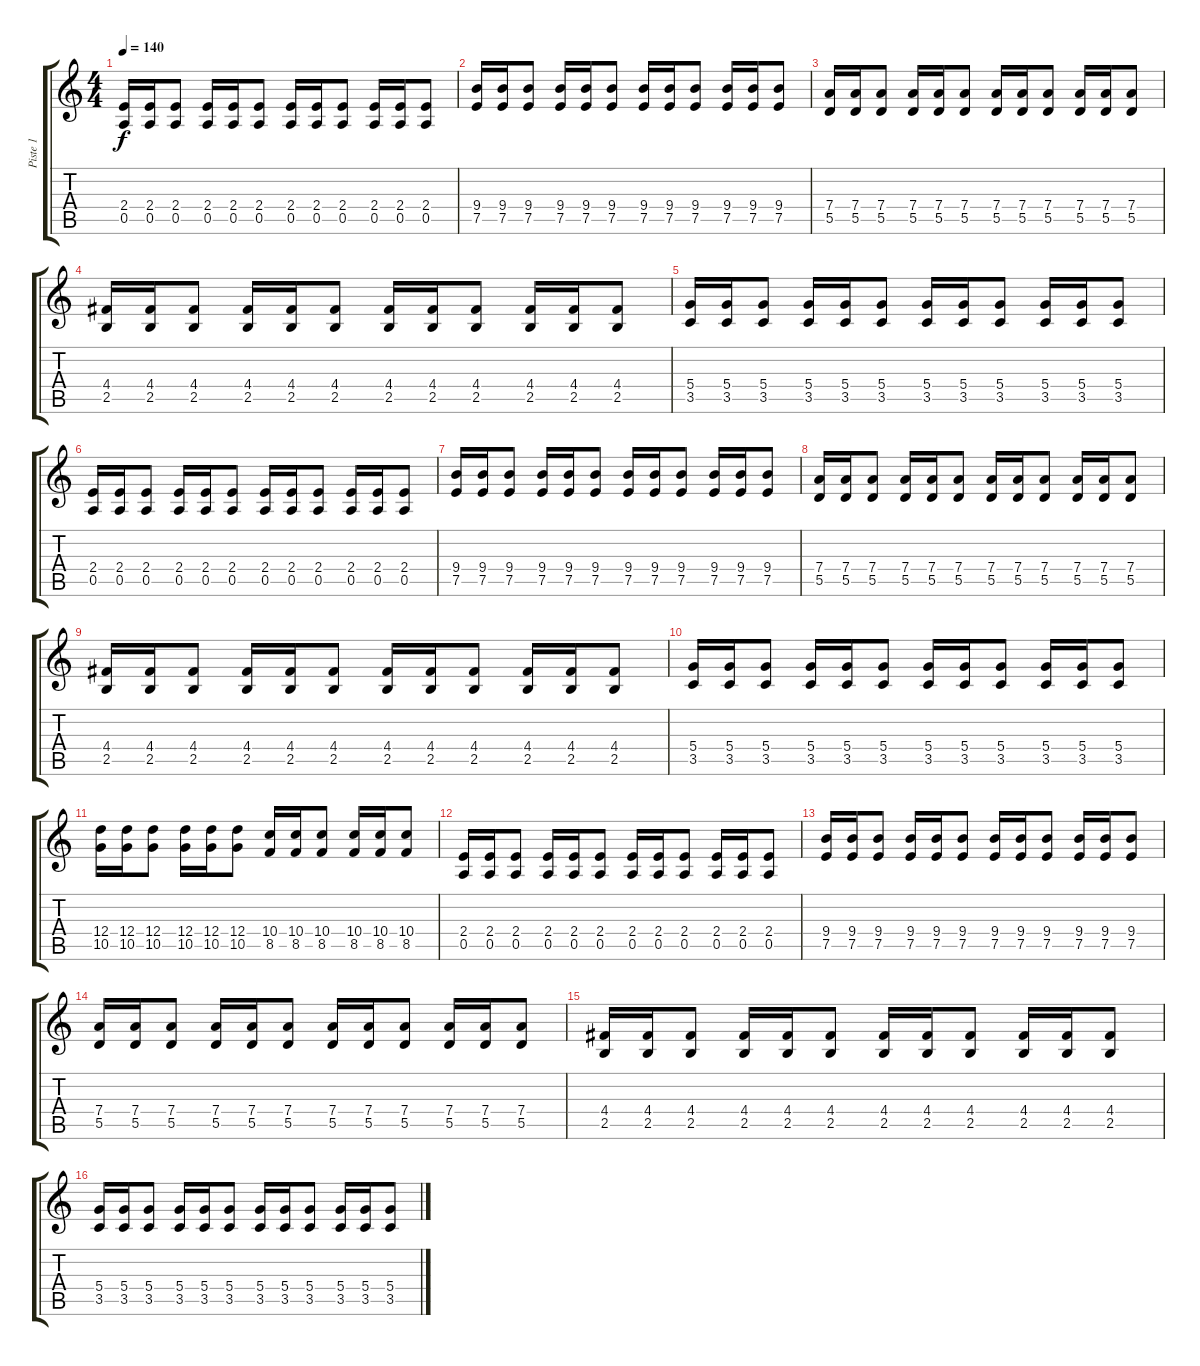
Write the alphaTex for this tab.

\track ("Piste 1" "Piste 1") {instrument distortionguitar}
\staff {score tabs}
\tuning (E4 B3 G3 D3 A2 E2) {hide}
\ts (4 4)
\tempo 140
\clef g2
\ks c
(2.4 0.5).16{dy f instrument distortionguitar} (2.4 0.5).16 (2.4 0.5).8 (2.4 0.5).16 (2.4 0.5).16 (2.4 0.5).8 (2.4 0.5).16 (2.4 0.5).16 (2.4 0.5).8 (2.4 0.5).16 (2.4 0.5).16 (2.4 0.5).8 |
(9.4 7.5).16 (9.4 7.5).16 (9.4 7.5).8 (9.4 7.5).16 (9.4 7.5).16 (9.4 7.5).8 (9.4 7.5).16 (9.4 7.5).16 (9.4 7.5).8 (9.4 7.5).16 (9.4 7.5).16 (9.4 7.5).8 |
(7.4 5.5).16 (7.4 5.5).16 (7.4 5.5).8 (7.4 5.5).16 (7.4 5.5).16 (7.4 5.5).8 (7.4 5.5).16 (7.4 5.5).16 (7.4 5.5).8 (7.4 5.5).16 (7.4 5.5).16 (7.4 5.5).8 |
(4.4 2.5).16 (4.4 2.5).16 (4.4 2.5).8 (4.4 2.5).16 (4.4 2.5).16 (4.4 2.5).8 (4.4 2.5).16 (4.4 2.5).16 (4.4 2.5).8 (4.4 2.5).16 (4.4 2.5).16 (4.4 2.5).8 |
(5.4 3.5).16 (5.4 3.5).16 (5.4 3.5).8 (5.4 3.5).16 (5.4 3.5).16 (5.4 3.5).8 (5.4 3.5).16 (5.4 3.5).16 (5.4 3.5).8 (5.4 3.5).16 (5.4 3.5).16 (5.4 3.5).8 |
(2.4 0.5).16 (2.4 0.5).16 (2.4 0.5).8 (2.4 0.5).16 (2.4 0.5).16 (2.4 0.5).8 (2.4 0.5).16 (2.4 0.5).16 (2.4 0.5).8 (2.4 0.5).16 (2.4 0.5).16 (2.4 0.5).8 |
(9.4 7.5).16 (9.4 7.5).16 (9.4 7.5).8 (9.4 7.5).16 (9.4 7.5).16 (9.4 7.5).8 (9.4 7.5).16 (9.4 7.5).16 (9.4 7.5).8 (9.4 7.5).16 (9.4 7.5).16 (9.4 7.5).8 |
(7.4 5.5).16 (7.4 5.5).16 (7.4 5.5).8 (7.4 5.5).16 (7.4 5.5).16 (7.4 5.5).8 (7.4 5.5).16 (7.4 5.5).16 (7.4 5.5).8 (7.4 5.5).16 (7.4 5.5).16 (7.4 5.5).8 |
(4.4 2.5).16 (4.4 2.5).16 (4.4 2.5).8 (4.4 2.5).16 (4.4 2.5).16 (4.4 2.5).8 (4.4 2.5).16 (4.4 2.5).16 (4.4 2.5).8 (4.4 2.5).16 (4.4 2.5).16 (4.4 2.5).8 |
(5.4 3.5).16 (5.4 3.5).16 (5.4 3.5).8 (5.4 3.5).16 (5.4 3.5).16 (5.4 3.5).8 (5.4 3.5).16 (5.4 3.5).16 (5.4 3.5).8 (5.4 3.5).16 (5.4 3.5).16 (5.4 3.5).8 |
(12.4 10.5).16 (12.4 10.5).16 (12.4 10.5).8 (12.4 10.5).16 (12.4 10.5).16 (12.4 10.5).8 (10.4 8.5).16 (10.4 8.5).16 (10.4 8.5).8 (10.4 8.5).16 (10.4 8.5).16 (10.4 8.5).8 |
(2.4 0.5).16 (2.4 0.5).16 (2.4 0.5).8 (2.4 0.5).16 (2.4 0.5).16 (2.4 0.5).8 (2.4 0.5).16 (2.4 0.5).16 (2.4 0.5).8 (2.4 0.5).16 (2.4 0.5).16 (2.4 0.5).8 |
(9.4 7.5).16 (9.4 7.5).16 (9.4 7.5).8 (9.4 7.5).16 (9.4 7.5).16 (9.4 7.5).8 (9.4 7.5).16 (9.4 7.5).16 (9.4 7.5).8 (9.4 7.5).16 (9.4 7.5).16 (9.4 7.5).8 |
(7.4 5.5).16 (7.4 5.5).16 (7.4 5.5).8 (7.4 5.5).16 (7.4 5.5).16 (7.4 5.5).8 (7.4 5.5).16 (7.4 5.5).16 (7.4 5.5).8 (7.4 5.5).16 (7.4 5.5).16 (7.4 5.5).8 |
(4.4 2.5).16 (4.4 2.5).16 (4.4 2.5).8 (4.4 2.5).16 (4.4 2.5).16 (4.4 2.5).8 (4.4 2.5).16 (4.4 2.5).16 (4.4 2.5).8 (4.4 2.5).16 (4.4 2.5).16 (4.4 2.5).8 |
(5.4 3.5).16 (5.4 3.5).16 (5.4 3.5).8 (5.4 3.5).16 (5.4 3.5).16 (5.4 3.5).8 (5.4 3.5).16 (5.4 3.5).16 (5.4 3.5).8 (5.4 3.5).16 (5.4 3.5).16 (5.4 3.5).8
